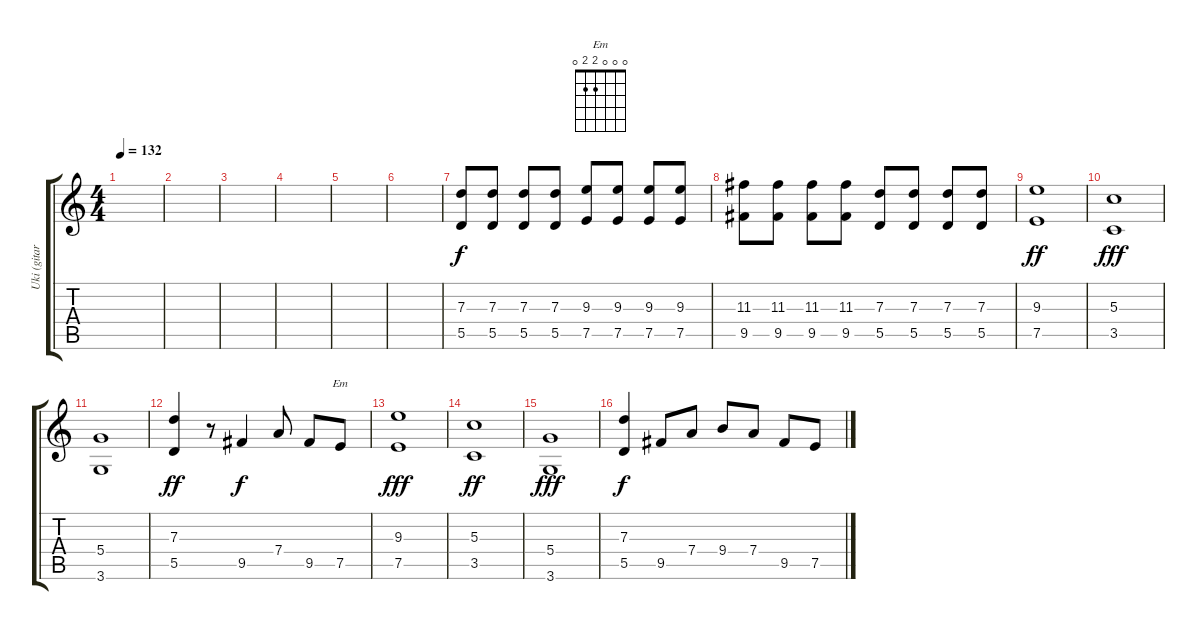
\track ("Uki (gitar)" "Uki (gitar") {instrument overdrivenguitar}
\staff {score tabs}
\tuning (E4 B3 G3 D3 A2 E2) {hide}
\chord ("Em" 0 0 0 2 2 0)
\ts (4 4)
\tempo 132
\clef g2
\ks c
|
|
|
|
|
|
(7.3 5.5).8 (7.3 5.5).8 (7.3 5.5).8 (7.3 5.5).8 (9.3 7.5).8 (9.3 7.5).8 (9.3 7.5).8 (9.3 7.5).8 |
(11.3 9.5).8 (11.3 9.5).8 (11.3 9.5).8 (11.3 9.5).8 (7.3 5.5).8 (7.3 5.5).8 (7.3 5.5).8 (7.3 5.5).8 |
(9.3 7.5).1{dy ff} |
(5.3 3.5).1{dy fff} |
(5.4 3.6).1 |
(7.3 5.5).4{dy ff} r.8 9.5.4{dy f} 7.4.8 9.5.8 7.5.8{ch "Em"} |
(9.3 7.5).1{dy fff} |
(5.3 3.5).1{dy ff} |
(5.4 3.6).1{dy fff} |
(7.3 5.5).4{dy f} 9.5.8 7.4.8 9.4.8 7.4.8 9.5.8 7.5.8
